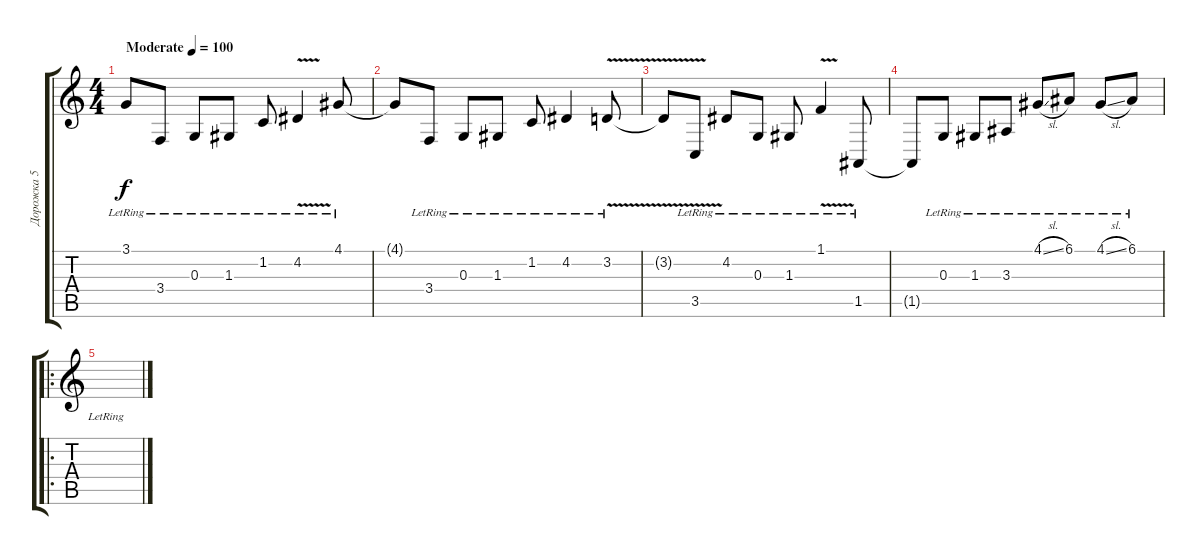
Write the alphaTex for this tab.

\track ("Дорожка 5" "Дорожка 5") {instrument electricgrandpiano}
\staff {score tabs}
\tuning (E4 B3 G3 D3 A2 E2) {hide}
\ts (4 4)
\tempo (100 "Moderate")
\clef g2
\ks c
3.1{lr}.8{dy f instrument electricgrandpiano} 3.4{lr}.8 0.3{lr}.8 1.3{lr}.8 1.2{lr}.8 4.2{v lr}.4 4.1{lr}.8 |
4.1{t}.8 3.4{lr}.8 0.3{lr}.8 1.3{lr}.8 1.2{lr}.8 4.2{lr}.4 3.2{v lr}.8 |
3.2{t}.8 3.5{v lr}.8 4.2{lr}.8 0.3{lr}.8 1.3{lr}.8 1.1{v lr}.4 1.5{lr}.8 |
1.5{t}.8 0.3{lr}.8 1.3{lr}.8 3.3{lr}.8 4.1{sl lr}.8 6.1{lr}.8 4.1{sl lr}.8 6.1{lr}.8 |
\ro
